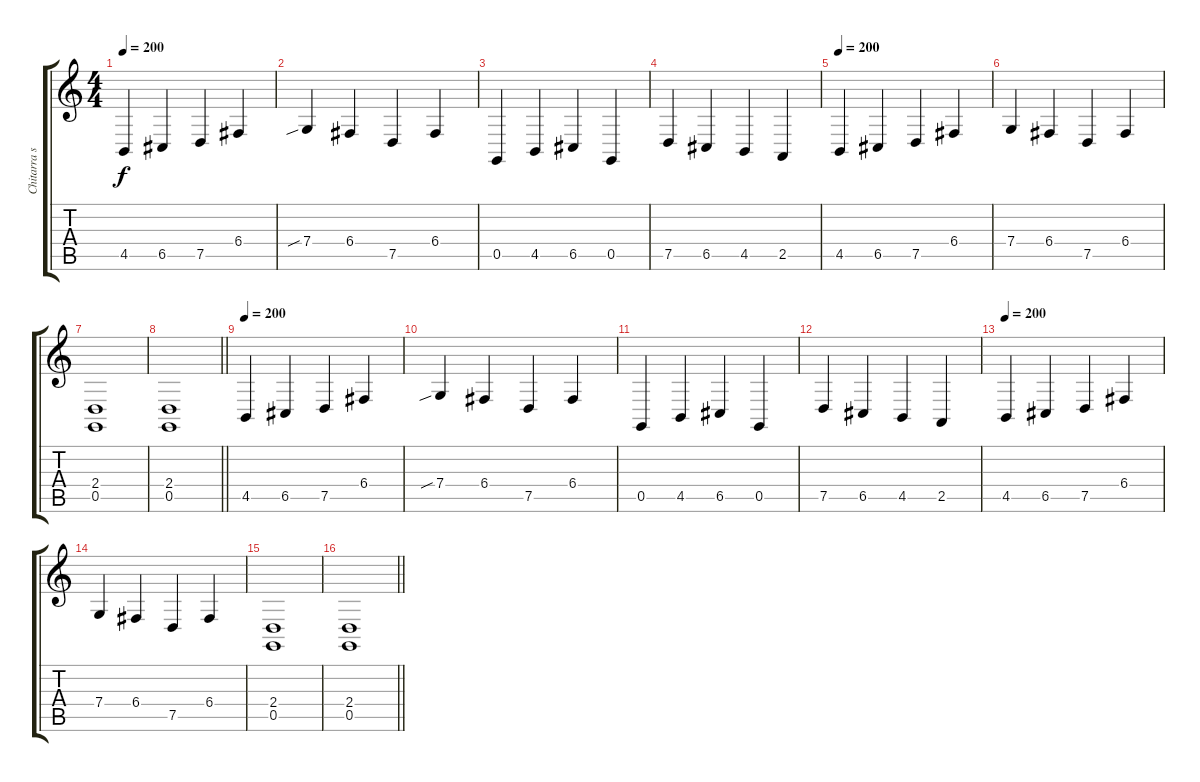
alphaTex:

\track ("Chitarra solo" "Chitarra s") {instrument acousticgrandpiano}
\staff {score tabs}
\tuning (D4 A3 F3 C3 G2 D2) {hide}
\ts (4 4)
\tempo 200
\clef g2
\ks c
4.5.4{dy f} 6.5.4 7.5.4 6.4.4 |
7.4{sib}.4 6.4.4 7.5.4 6.4.4 |
0.5.4 4.5.4 6.5.4 0.5.4 |
7.5.4 6.5.4 4.5.4 2.5.4 |
\tempo 200
4.5.4 6.5.4 7.5.4 6.4.4 |
7.4.4 6.4.4 7.5.4 6.4.4 |
(2.4 0.5).1 |
\barLineRight lightlight
(2.4 0.5).1 |
\tempo 200
4.5.4 6.5.4 7.5.4 6.4.4 |
7.4{sib}.4 6.4.4 7.5.4 6.4.4 |
0.5.4 4.5.4 6.5.4 0.5.4 |
7.5.4 6.5.4 4.5.4 2.5.4 |
\tempo 200
4.5.4 6.5.4 7.5.4 6.4.4 |
7.4.4 6.4.4 7.5.4 6.4.4 |
(2.4 0.5).1 |
\barLineRight lightlight
(2.4 0.5).1
